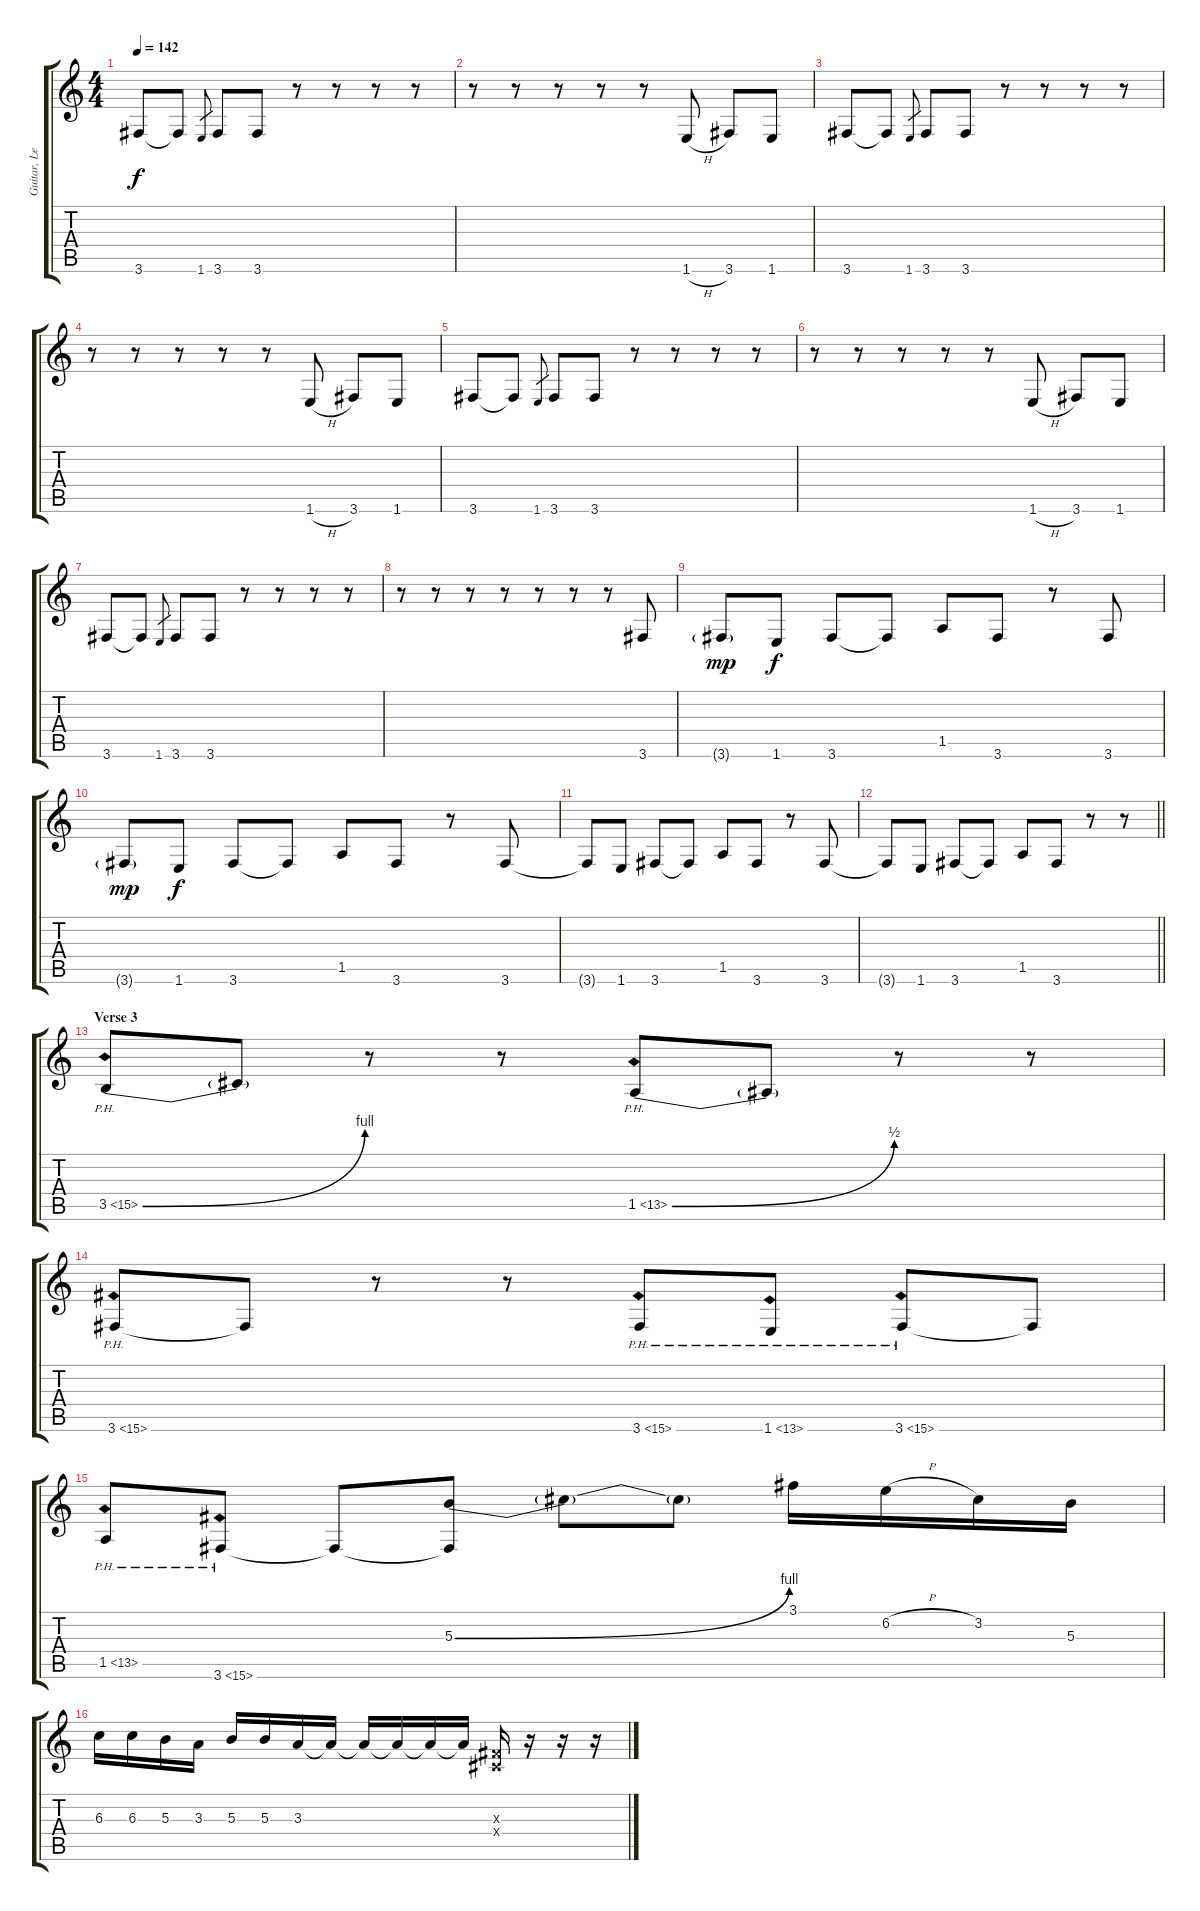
\track ("Guitar, Lead" "Guitar, Le") {instrument overdrivenguitar}
\staff {score tabs}
\tuning (Eb4 Bb3 Gb3 Db3 Ab2 Eb2) {hide}
\ts (4 4)
\tempo 142
\clef g2
\ks c
3.6.8{dy f} 3.6{t}.8 1.6.8{gr} 3.6.8 3.6.8 r.8 r.8 r.8 r.8 |
r.8 r.8 r.8 r.8 r.8 1.6{h}.8 3.6.8 1.6.8 |
3.6.8 3.6{t}.8 1.6.8{gr} 3.6.8 3.6.8 r.8 r.8 r.8 r.8 |
r.8 r.8 r.8 r.8 r.8 1.6{h}.8 3.6.8 1.6.8 |
3.6.8 3.6{t}.8 1.6.8{gr} 3.6.8 3.6.8 r.8 r.8 r.8 r.8 |
r.8 r.8 r.8 r.8 r.8 1.6{h}.8 3.6.8 1.6.8 |
3.6.8 3.6{t}.8 1.6.8{gr} 3.6.8 3.6.8 r.8 r.8 r.8 r.8 |
r.8 r.8 r.8 r.8 r.8 r.8 r.8 3.6.8 |
3.6{g}.8{dy mp} 1.6.8{dy f} 3.6.8 3.6{t}.8 1.5.8 3.6.8 r.8 3.6.8 |
3.6{g}.8{dy mp} 1.6.8{dy f} 3.6.8 3.6{t}.8 1.5.8 3.6.8 r.8 3.6.8 |
3.6{t}.8 1.6.8 3.6.8 3.6{t}.8 1.5.8 3.6.8 r.8 3.6.8 |
\barLineRight lightlight
3.6{t}.8 1.6.8 3.6.8 3.6{t}.8 1.5.8 3.6.8 r.8 r.8 |
\section ("" "Verse 3")
3.5{be (bend 0 0 60 4) ph 12}.8 3.5{t}.8 r.8 r.8 1.5{be (bend 0 0 60 2) ph 12}.8 1.5{t}.8 r.8 r.8 |
3.6{ph 12}.8 3.6{t}.8 r.8 r.8 3.6{ph 12}.8 1.6{ph 12}.8 3.6{ph 12}.8 3.6{t}.8 |
1.5{ph 12}.8 3.6{ph 12}.8 3.6{t}.8 (5.3{be (bend 0 0 60 4)} 3.6{t}).8 5.3{t}.8 5.3{t}.8 3.1.16 6.2{h}.16 3.2.16 5.3.16 |
6.3.16 6.3.16 5.3.16 3.3.16 5.3.16 5.3.16 3.3.16 3.3{t}.16 3.3{t}.16 3.3{t}.16 3.3{t}.16 3.3{t}.16 (0.3{x} 0.4{x}).16 r.16 r.16 r.16
